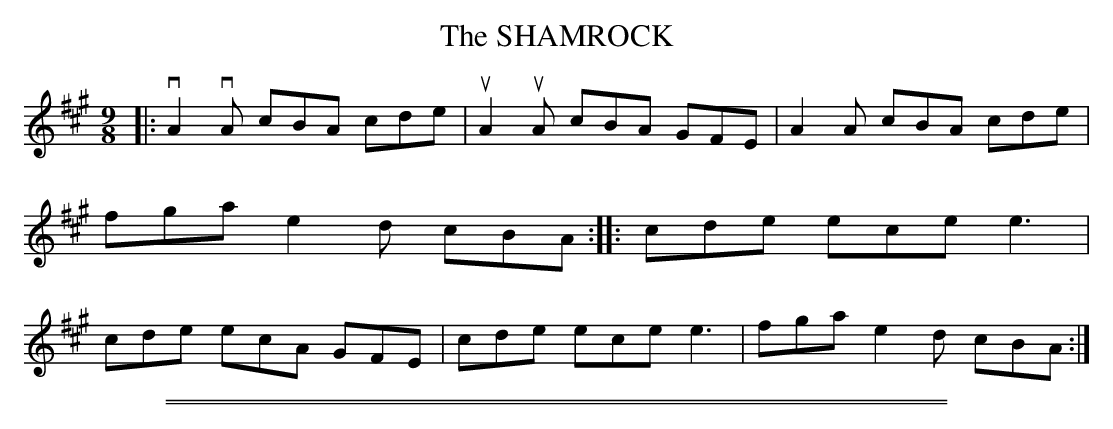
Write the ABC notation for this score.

X:1
T: The SHAMROCK
M: 9/8
L: 1/8
K: A
|:\
vA2vA cBA cde | uA2uA cBA GFE |\
A2A cBA cde | fga e2d cBA ::\
cde ece e3 | cde ecA GFE |\
cde ece e3 | fga e2d cBA :|
